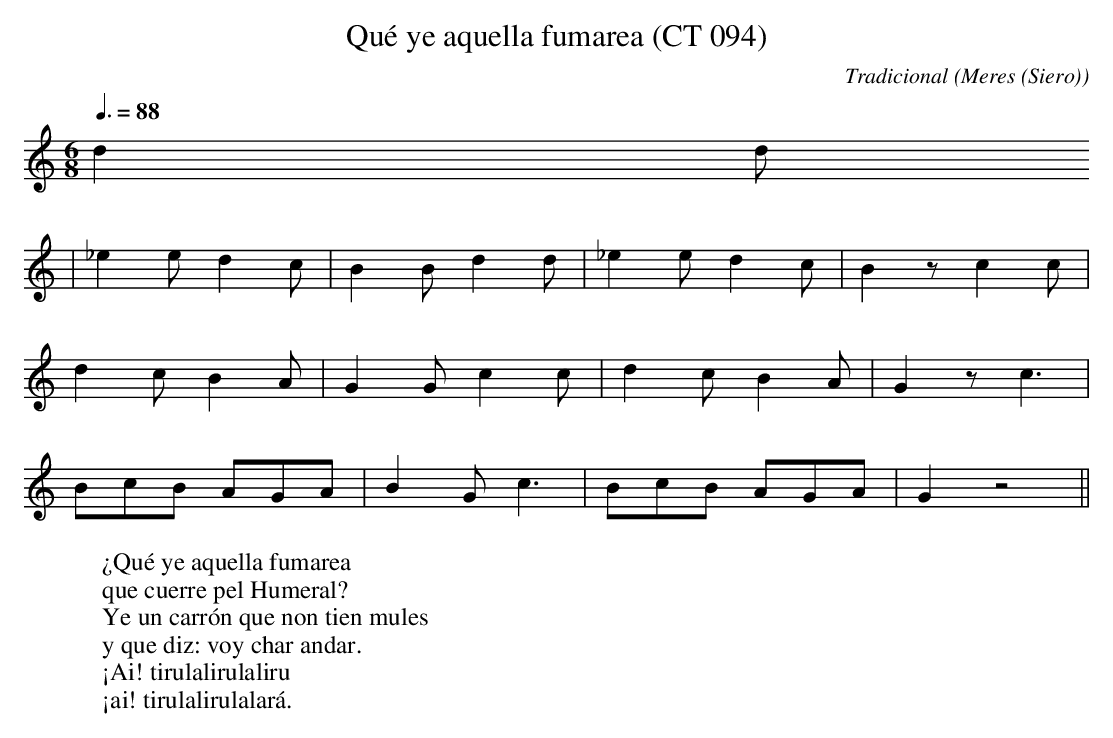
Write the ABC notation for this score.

X:1
T:Qué ye aquella fumarea (CT 094)
C:Tradicional
O:Meres (Siero)
M:6/8
L:1/8
Q:3/8=88
W:¿Qué ye aquella fumarea
W:que cuerre pel Humeral?
W:Ye un carrón que non tien mules
W:y que diz: voy char andar.
W:¡Ai! tirulalirulaliru
W:¡ai! tirulalirulalará.
K:C
d2 d
|_e2 e d2 c|B2 B d2 d|_e2 e d2 c|B2 z c2 c|
d2 c B2 A|G2 G c2 c|d2 c B2 A|G2 z c3|
BcB AGA|B2 G c3|BcB AGA|G2 z4||
